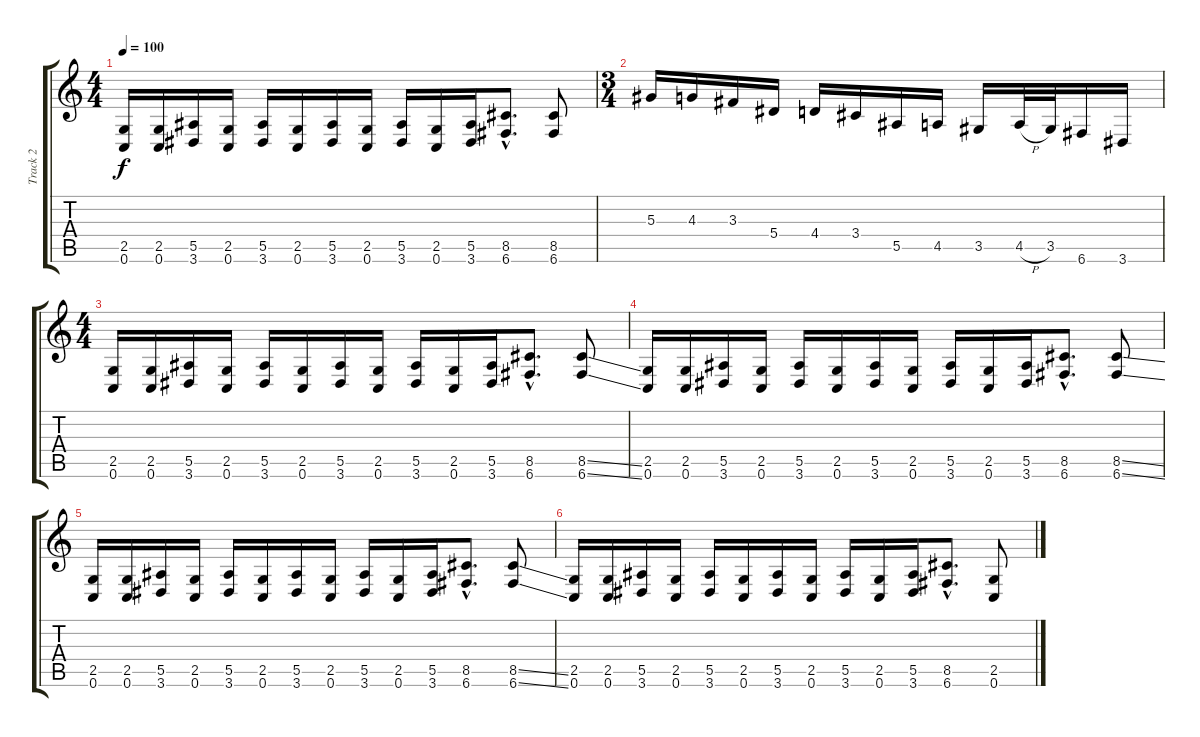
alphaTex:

\track ("Track 2" "Track 2") {instrument distortionguitar}
\staff {score tabs}
\tuning (C4 G3 Eb3 Bb2 F2 C2) {hide}
\ts (4 4)
\tempo 100
\clef g2
\ks c
(2.5 0.6).16{dy f} (2.5 0.6).16 (5.5 3.6).16 (2.5 0.6).16 (5.5 3.6).16 (2.5 0.6).16 (5.5 3.6).16 (2.5 0.6).16 (5.5 3.6).16 (2.5 0.6).16 (5.5 3.6).16 (8.5{hac} 6.6{hac}).8{d} (8.5 6.6).8 |
\ts (3 4)
5.3.16 4.3.16 3.3.16 5.4.16 4.4.16 3.4.16 5.5.16 4.5.16 3.5.16 4.5{h}.32 3.5.32 6.6.16 3.6.16 |
\ts (4 4)
(2.5 0.6).16 (2.5 0.6).16 (5.5 3.6).16 (2.5 0.6).16 (5.5 3.6).16 (2.5 0.6).16 (5.5 3.6).16 (2.5 0.6).16 (5.5 3.6).16 (2.5 0.6).16 (5.5 3.6).16 (8.5{hac} 6.6{hac}).8{d} (8.5{ss} 6.6{ss}).8 |
(2.5 0.6).16 (2.5 0.6).16 (5.5 3.6).16 (2.5 0.6).16 (5.5 3.6).16 (2.5 0.6).16 (5.5 3.6).16 (2.5 0.6).16 (5.5 3.6).16 (2.5 0.6).16 (5.5 3.6).16 (8.5{hac} 6.6{hac}).8{d} (8.5{ss} 6.6{ss}).8 |
(2.5 0.6).16 (2.5 0.6).16 (5.5 3.6).16 (2.5 0.6).16 (5.5 3.6).16 (2.5 0.6).16 (5.5 3.6).16 (2.5 0.6).16 (5.5 3.6).16 (2.5 0.6).16 (5.5 3.6).16 (8.5{hac} 6.6{hac}).8{d} (8.5{ss} 6.6{ss}).8 |
(2.5 0.6).16 (2.5 0.6).16 (5.5 3.6).16 (2.5 0.6).16 (5.5 3.6).16 (2.5 0.6).16 (5.5 3.6).16 (2.5 0.6).16 (5.5 3.6).16 (2.5 0.6).16 (5.5 3.6).16 (8.5{hac} 6.6{hac}).8{d} (2.5 0.6).8
